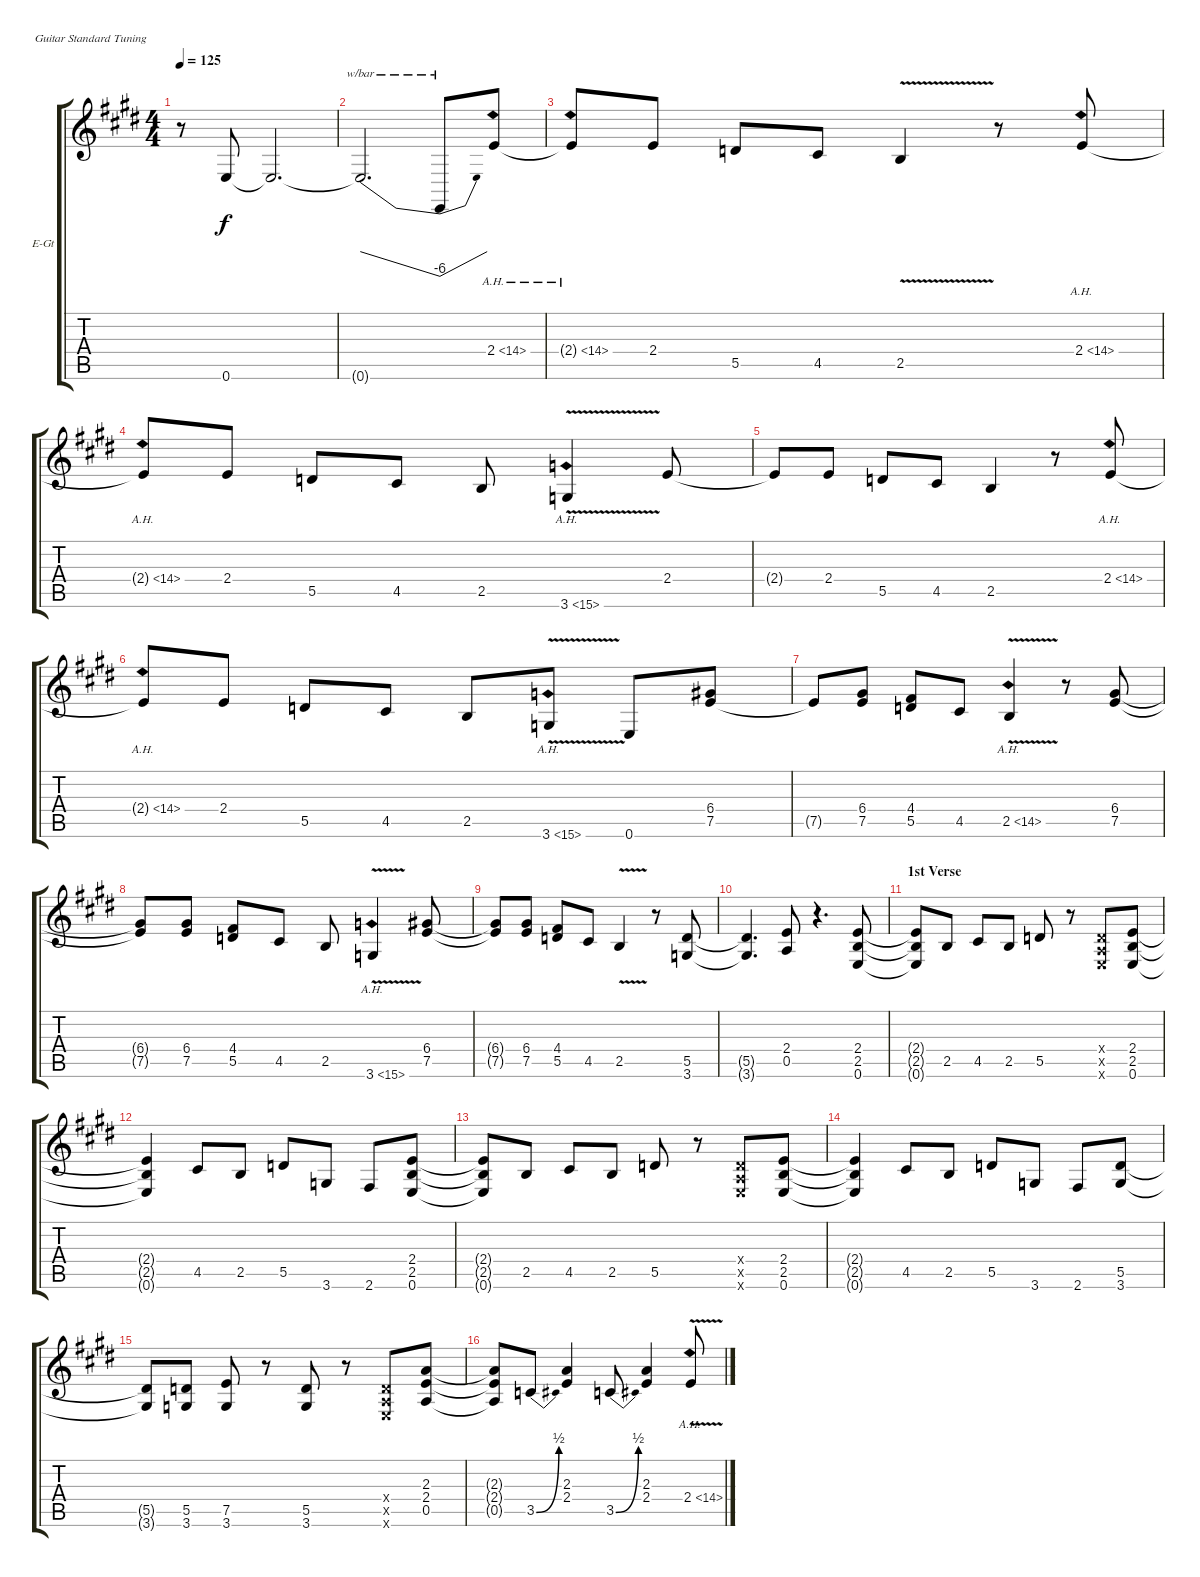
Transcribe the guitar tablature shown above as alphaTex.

\bracketExtendMode groupsimilarinstruments
\firstSystemTrackNameOrientation horizontal
\otherSystemsTrackNameOrientation horizontal
\track ("Lead Guitar" "E-Gt") {instrument overdrivenguitar}
\staff {score tabs}
\tuning (E4 B3 G3 D3 A2 E2)
\ts (4 4)
\tempo 125
\clef g2
\ks e
r.8{dy f instrument overdrivenguitar} 0.6.8 0.6{t}.2{d} |
0.6{t}.2{d tbe (dive default 0 0 60 -24)} 0.6{t}.8{tbe (dive default 0 -24 60 0)} 2.4{ah 12}.8 |
2.4{ah 12 t}.8 2.4.8 5.5.8 4.5.8 2.5{v}.4 r.8 2.4{ah 12}.8 |
2.4{ah 12 t}.8 2.4.8 5.5.8 4.5.8 2.5.8 3.6{ah 12 v}.4 2.4.8 |
2.4{t}.8 2.4.8 5.5.8 4.5.8 2.5.4 r.8 2.4{ah 12}.8 |
2.4{ah 12 t}.8 2.4.8 5.5.8 4.5.8 2.5.8 3.6{ah 12 v}.8 0.6.8 (6.4 7.5).8 |
7.5{t}.8 (6.4 7.5).8 (4.4 5.5).8 4.5.8 2.5{ah 12 v}.4 r.8 (6.4 7.5).8 |
(6.4{t} 7.5{t}).8 (6.4 7.5).8 (4.4 5.5).8 4.5.8 2.5.8 3.6{ah 12 v}.4 (6.4 7.5).8 |
(6.4{t} 7.5{t}).8 (6.4 7.5).8 (4.4 5.5).8 4.5.8 2.5{v}.4 r.8 (5.5 3.6).8 |
(5.5{t} 3.6{t}).4{d} (2.4 0.5).8 r.4{d} (2.4 2.5 0.6).8 |
\section ("" "1st Verse")
(2.4{t} 2.5{t} 0.6{t}).8 2.5.8 4.5.8 2.5.8 5.5.8 r.8 (0.4{x} 0.5{x} 0.6{x}).8 (2.4 2.5 0.6).8 |
(2.4{t} 2.5{t} 0.6{t}).4 4.5.8 2.5.8 5.5.8 3.6.8 2.6.8 (2.4 2.5 0.6).8 |
(2.4{t} 2.5{t} 0.6{t}).8 2.5.8 4.5.8 2.5.8 5.5.8 r.8 (0.4{x} 0.5{x} 0.6{x}).8 (2.4 2.5 0.6).8 |
(2.4{t} 2.5{t} 0.6{t}).4 4.5.8 2.5.8 5.5.8 3.6.8 2.6.8 (5.5 3.6).8 |
(5.5{t} 3.6{t}).8 (5.5 3.6).8 (7.5 3.6).8 r.8 (5.5 3.6).8 r.8 (0.4{x} 0.5{x} 0.6{x}).8 (2.3 2.4 0.5).8 |
(2.3{t} 2.4{t} 0.5{t}).8 3.5{be (bend 0 0 60 2)}.8 (2.3 2.4).4 3.5{be (bend 0 0 60 2)}.8 (2.3 2.4).4 2.4{ah 12 v}.8
